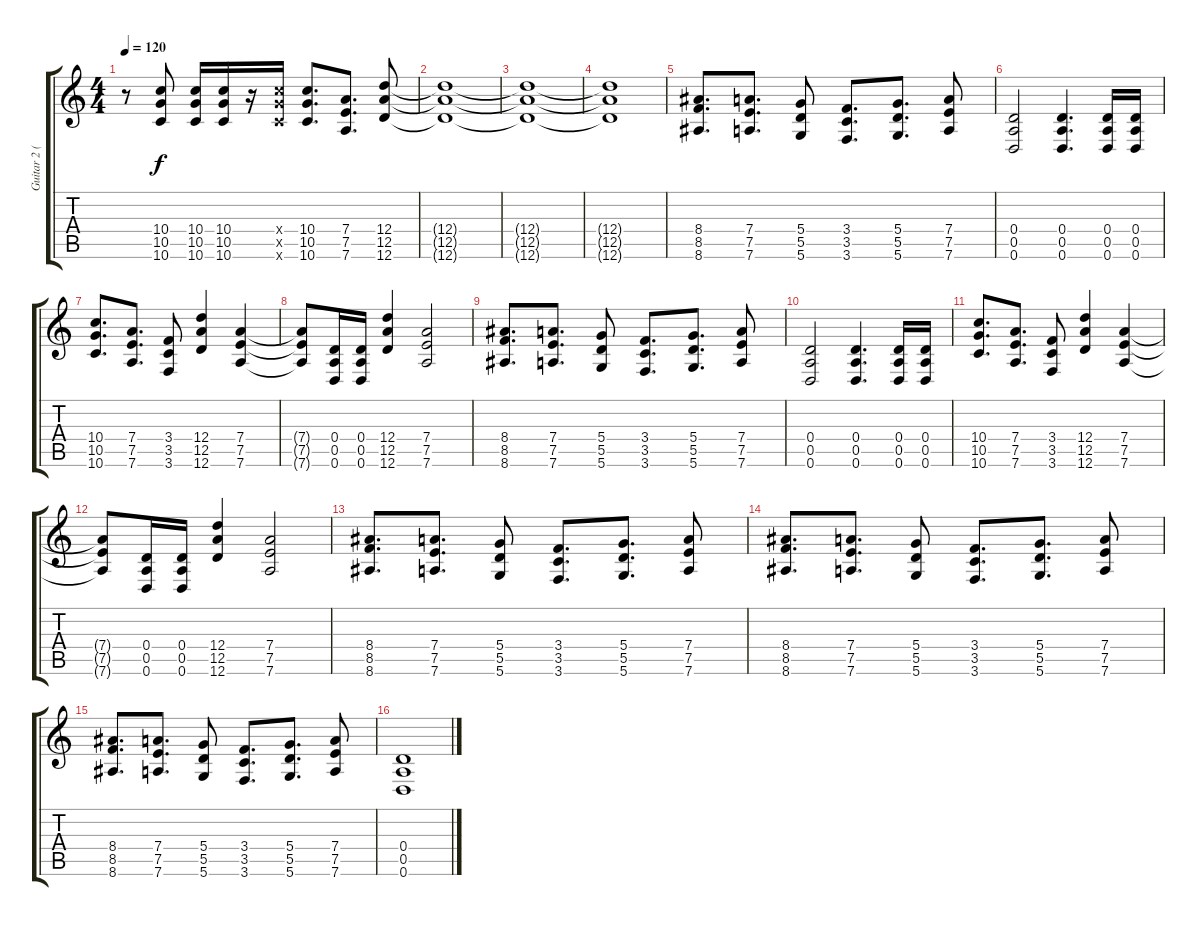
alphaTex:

\track ("Guitar 2 (Adam)" "Guitar 2 (") {instrument distortionguitar}
\staff {score tabs}
\tuning (E4 B3 G3 D3 A2 D2) {hide}
\ts (4 4)
\tempo 120
\clef g2
\ks c
r.8{dy f} (10.4 10.5 10.6).8 (10.4 10.5 10.6).16 (10.4 10.5 10.6).16 r.16 (10.4{x} 10.5{x} 10.6{x}).16 (10.4 10.5 10.6).8{d} (7.4 7.5 7.6).8{d} (12.4 12.5 12.6).8 |
(12.4{t} 12.5{t} 12.6{t}).1 |
(12.4{t} 12.5{t} 12.6{t}).1 |
(12.4{t} 12.5{t} 12.6{t}).1 |
(8.4 8.5 8.6).8{d} (7.4 7.5 7.6).8{d} (5.4 5.5 5.6).8 (3.4 3.5 3.6).8{d} (5.4 5.5 5.6).8{d} (7.4 7.5 7.6).8 |
(0.4 0.5 0.6).2 (0.4 0.5 0.6).4{d} (0.4 0.5 0.6).16 (0.4 0.5 0.6).16 |
(10.4 10.5 10.6).8{d} (7.4 7.5 7.6).8{d} (3.4 3.5 3.6).8 (12.4 12.5 12.6).4 (7.4 7.5 7.6).4 |
(7.4{t} 7.5{t} 7.6{t}).8 (0.4 0.5 0.6).16 (0.4 0.5 0.6).16 (12.4 12.5 12.6).4 (7.4 7.5 7.6).2 |
(8.4 8.5 8.6).8{d} (7.4 7.5 7.6).8{d} (5.4 5.5 5.6).8 (3.4 3.5 3.6).8{d} (5.4 5.5 5.6).8{d} (7.4 7.5 7.6).8 |
(0.4 0.5 0.6).2 (0.4 0.5 0.6).4{d} (0.4 0.5 0.6).16 (0.4 0.5 0.6).16 |
(10.4 10.5 10.6).8{d} (7.4 7.5 7.6).8{d} (3.4 3.5 3.6).8 (12.4 12.5 12.6).4 (7.4 7.5 7.6).4 |
(7.4{t} 7.5{t} 7.6{t}).8 (0.4 0.5 0.6).16 (0.4 0.5 0.6).16 (12.4 12.5 12.6).4 (7.4 7.5 7.6).2 |
(8.4 8.5 8.6).8{d} (7.4 7.5 7.6).8{d} (5.4 5.5 5.6).8 (3.4 3.5 3.6).8{d} (5.4 5.5 5.6).8{d} (7.4 7.5 7.6).8 |
(8.4 8.5 8.6).8{d} (7.4 7.5 7.6).8{d} (5.4 5.5 5.6).8 (3.4 3.5 3.6).8{d} (5.4 5.5 5.6).8{d} (7.4 7.5 7.6).8 |
(8.4 8.5 8.6).8{d} (7.4 7.5 7.6).8{d} (5.4 5.5 5.6).8 (3.4 3.5 3.6).8{d} (5.4 5.5 5.6).8{d} (7.4 7.5 7.6).8 |
(0.4 0.5 0.6).1
